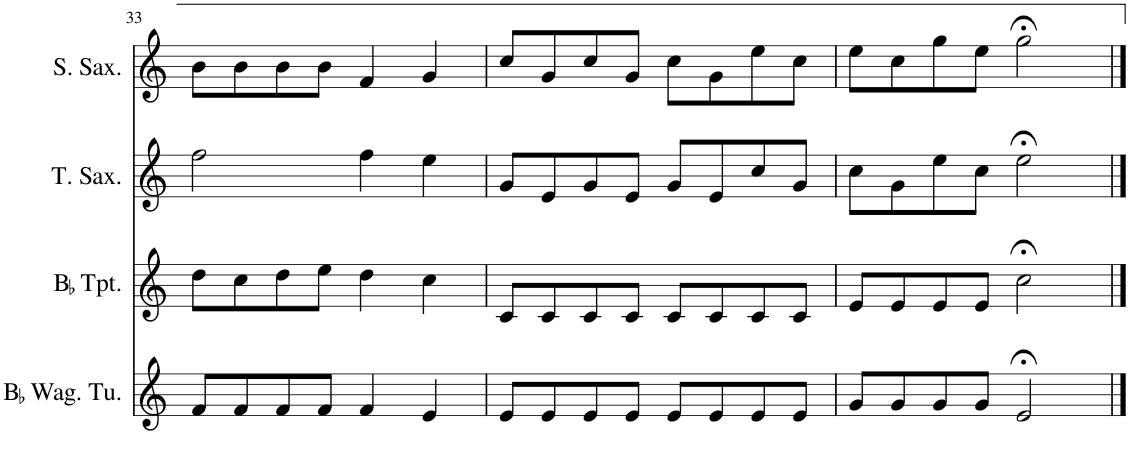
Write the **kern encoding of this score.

**kern	**kern	**kern	**kern
*part4	*part3	*part2	*part1
*staff4	*staff3	*staff2	*staff1
*I"BaccidentalFlat Wagner Tuba	*I"BaccidentalFlat Trumpet	*I"Tenor Saxophone	*I"Soprano Saxophone
*I'BaccidentalFlat Wag. Tu.	*I'BaccidentalFlat Tpt.	*I'T. Sax.	*I'S. Sax.
!!LO:PB:g=z
*clefG2	*clefG2	*clefG2	*clefG2
*Trd1c2	*Trd1c2	*Trd8c14	*Trd1c2
*k[]	*k[]	*k[]	*k[]
*M4/4	*M4/4	*M4/4	*M4/4
=33	=33	=33	=33
8f/L	8dd\L	2ff\	8b\L
8f/	8cc\	.	8b\
8f/	8dd\	.	8b\
8f/J	8ee\J	.	8b\J
4f/	4dd\	4ff\	4f/
4e/	4cc\	4ee\	4g/
=34	=34	=34	=34
8e/L	8c/L	8g/L	8cc/L
8e/	8c/	8e/	8g/
8e/	8c/	8g/	8cc/
8e/J	8c/J	8e/J	8g/J
8e/L	8c/L	8g/L	8cc\L
8e/	8c/	8e/	8g\
8e/	8c/	8cc/	8ee\
8e/J	8c/J	8g/J	8cc\J
=35	=35	=35	=35
8g/L	8e/L	8cc\L	8ee\L
8g/	8e/	8g\	8cc\
8g/	8e/	8ee\	8gg\
8g/J	8e/J	8cc\J	8ee\J
2e;</	2cc;<\	2ee;<\	2gg;<\
==	==	==	==
*-	*-	*-	*-
